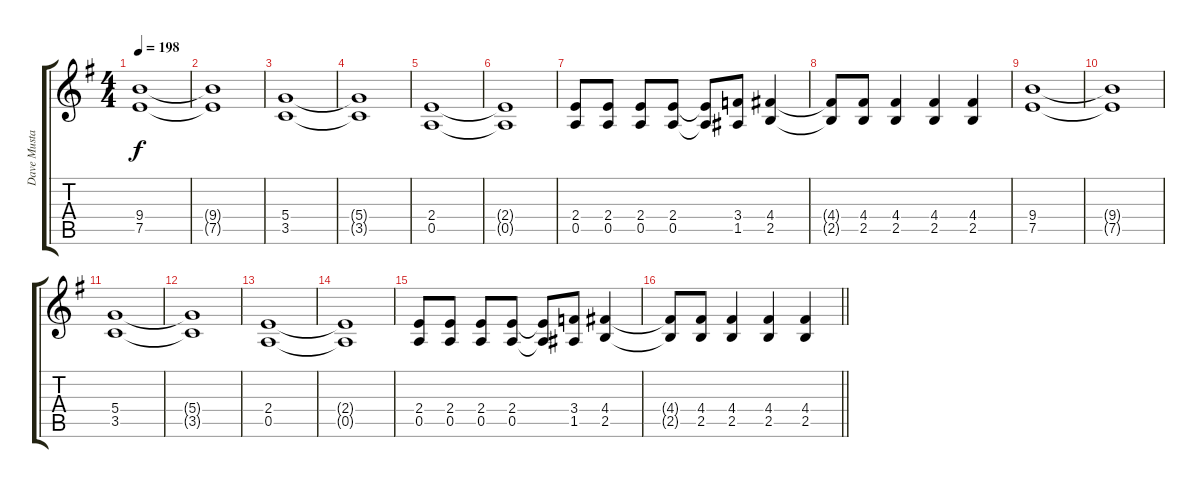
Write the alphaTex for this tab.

\track ("Dave Mustaine" "Dave Musta") {instrument distortionguitar}
\staff {score tabs}
\tuning (E4 B3 G3 D3 A2 E2) {hide}
\ts (4 4)
\tempo 198
\clef g2
\ks g
(9.4 7.5).1{dy f} |
(9.4{t} 7.5{t}).1 |
(5.4 3.5).1 |
(5.4{t} 3.5{t}).1 |
(2.4 0.5).1 |
(2.4{t} 0.5{t}).1 |
(2.4 0.5).8 (2.4 0.5).8 (2.4 0.5).8 (2.4 0.5).8 (2.4{t} 0.5{t}).8 (3.4 1.5).8 (4.4 2.5).4 |
(4.4{t} 2.5{t}).8 (4.4 2.5).8 (4.4 2.5).4 (4.4 2.5).4 (4.4 2.5).4 |
(9.4 7.5).1 |
(9.4{t} 7.5{t}).1 |
(5.4 3.5).1 |
(5.4{t} 3.5{t}).1 |
(2.4 0.5).1 |
(2.4{t} 0.5{t}).1 |
(2.4 0.5).8 (2.4 0.5).8 (2.4 0.5).8 (2.4 0.5).8 (2.4{t} 0.5{t}).8 (3.4 1.5).8 (4.4 2.5).4 |
\barLineRight lightlight
(4.4{t} 2.5{t}).8 (4.4 2.5).8 (4.4 2.5).4 (4.4 2.5).4 (4.4 2.5).4
